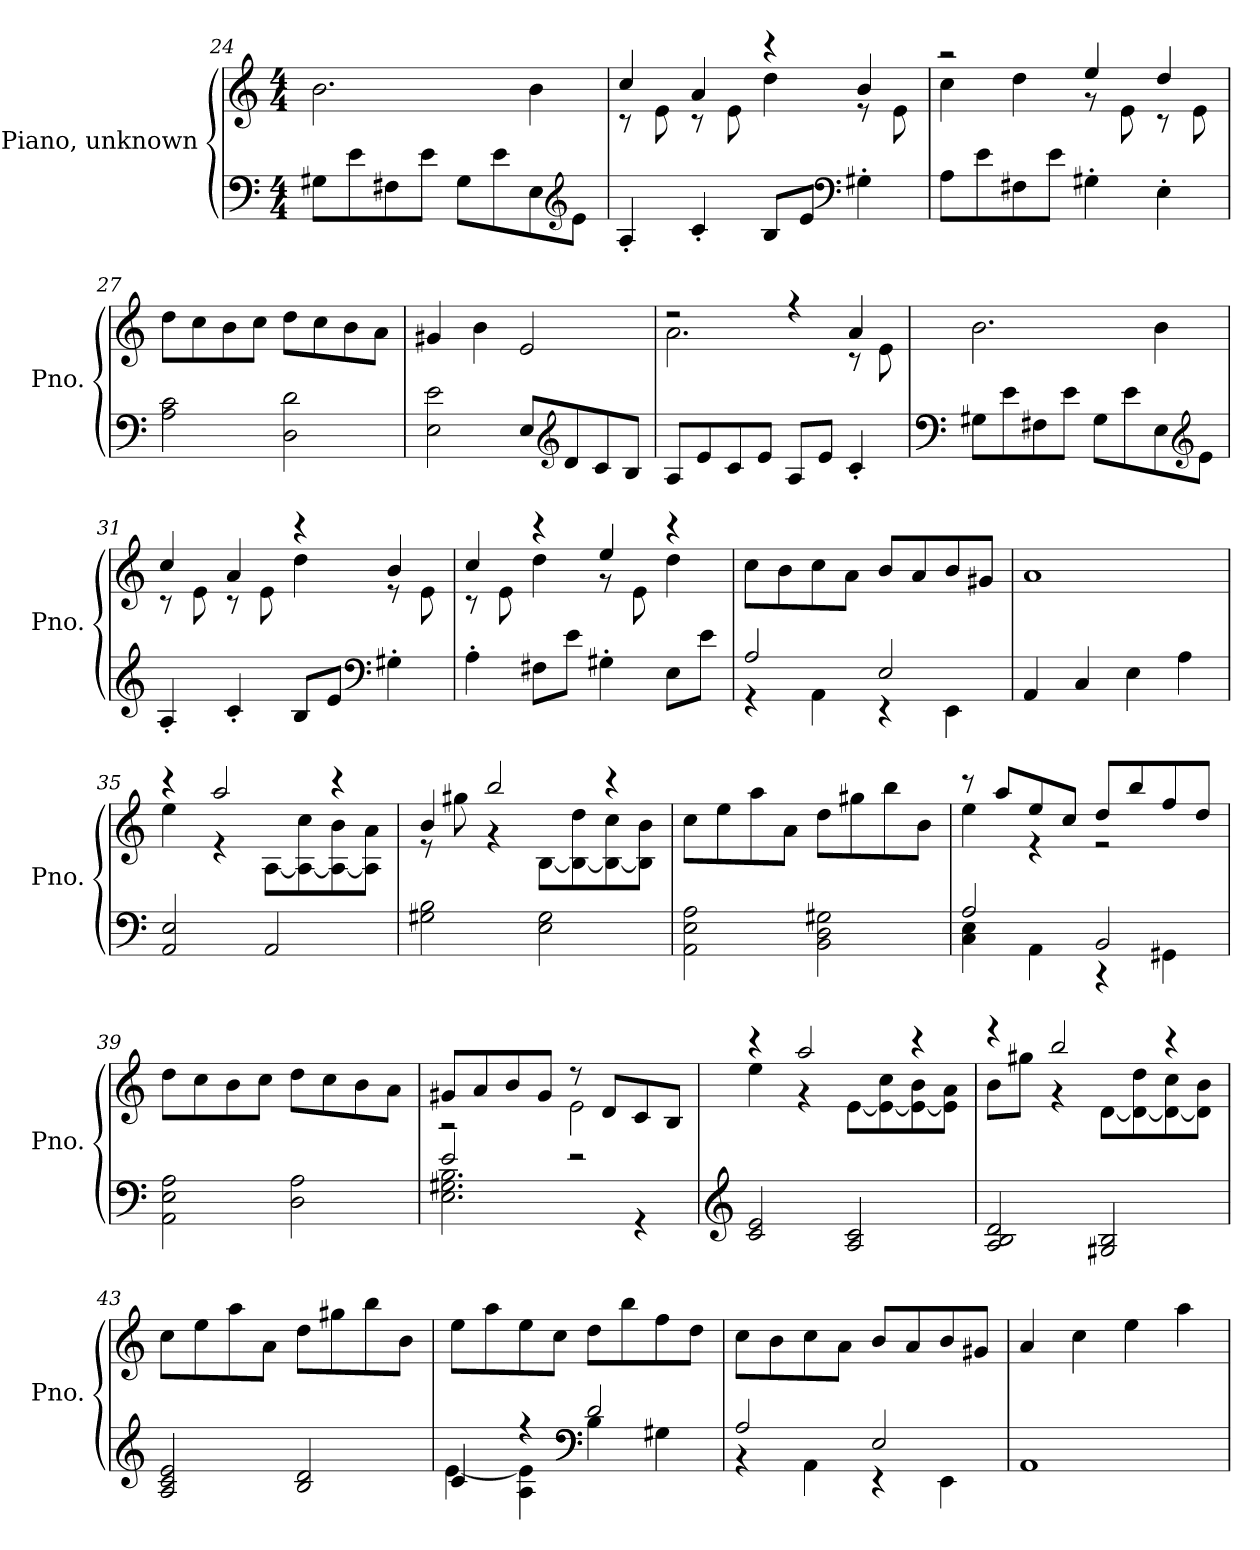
**kern	**kern
*part1	*part1
*staff2	*staff1
*I"Piano, unknown	*
*I'Pno.	*
*clefF4	*clefG2
*k[]	*k[]
*M4/4	*M4/4
=24	=24
8G#X\L	2.b\
8e\	.
8F#X\	.
8e\J	.
8G#\L	.
8e\	.
8E\	4b\
*clefG2	*
8e\J	.
=25	=25
*	*^
4A'/	4cc/	8r
.	.	8e\
4c'/	4a/	8r
.	.	8e\
8B/L	4r	4dd\
8e/J	.	.
*clefF4	*	*
4G#X'\	4b/	8r
.	.	8e\
=26	=26	=26
8A\L	2r	4cc\
8e\	.	.
8F#X\	.	4dd\
8e\J	.	.
4G#X'\	4ee/	8r
.	.	8e\
4E'\	4dd/	8r
.	.	8e\
*	*v	*v
!!LO:LB:g=z
=27	=27
2A\ 2c\	8dd\L
.	8cc\
.	8b\
.	8cc\J
2D\ 2d\	8dd\L
.	8cc\
.	8b\
.	8a\J
=28	=28
2E\ 2e\	4g#X/
.	4b\
8E/L	2e/
*clefG2	*
8d/	.
8c/	.
8B/J	.
=29	=29
*	*^
8A/L	2r	2.a\
8e/	.	.
8c/	.	.
8e/J	.	.
8A/L	4r	.
8e/J	.	.
4c'/	4a/	8r
.	.	8e\
*	*v	*v
=30	=30
*clefF4	*
8G#X\L	2.b\
8e\	.
8F#X\	.
8e\J	.
8G#\L	.
8e\	.
8E\	4b\
*clefG2	*
8e\J	.
!!LO:PB:g=z
=31	=31
*	*^
4A'/	4cc/	8r
.	.	8e\
4c'/	4a/	8r
.	.	8e\
8B/L	4r	4dd\
8e/J	.	.
*clefF4	*	*
4G#X'\	4b/	8r
.	.	8e\
=32	=32	=32
4A'\	4cc/	8r
.	.	8e\
8F#X\L	4r	4dd\
8e\J	.	.
4G#X'\	4ee/	8r
.	.	8e\
8E\L	4r	4dd\
8e\J	.	.
*	*v	*v
=33	=33
*^	*
2A/	4r	8cc\L
.	.	8b\
.	4AA\	8cc\
.	.	8a\J
2E/	4r	8b/L
.	.	8a/
.	4EE\	8b/
.	.	8g#X/J
*v	*v	*
=34	=34
4AA/	1a
4C/	.
4E\	.
4A\	.
=35	=35
*	*^
2AA/ 2E/	4r	4ee\
.	2aa/	4r
2AA/	.	[8A\L
.	.	8A\_ 8cc\
.	4r	8A\_ 8b\
.	.	8A\] 8a\J
!!LO:LB:g=z	!!
=36	=36	=36
2G#X\ 2B\	4b/	8r
.	.	8gg#X\
.	2bb/	4r
2E\ 2G#\	.	[8B\L
.	.	8B\_ 8dd\
.	4r	8B\_ 8cc\
.	.	8B\] 8b\J
*	*v	*v
=37	=37
2AA\ 2E\ 2A\	8cc\L
.	8ee\
.	8aa\
.	8a\J
2BB\ 2D\ 2G#X\	8dd\L
.	8gg#X\
.	8bb\
.	8b\J
=38	=38
*^	*^
2A/	4C\ 4E\	8r	4ee\
.	.	8aa/L	.
.	4AA\	8ee/	4r
.	.	8cc/J	.
2BB/	4r	8dd/L	2r
.	.	8bb/	.
.	4GG#X\	8ff/	.
.	.	8dd/J	.
*v	*v	*	*
*	*v	*v
=39	=39
2AA\ 2E\ 2A\	8dd\L
.	8cc\
.	8b\
.	8cc\J
2D\ 2A\	8dd\L
.	8cc\
.	8b\
.	8a\J
!!LO:LB:g=z
=40	=40
*^	*^
2e/	2.E\ 2.G#X\ 2.B\	8g#X/L	2r
.	.	8a/	.
.	.	8b/	.
.	.	8g#/J	.
2r	.	8r	2e\
.	.	8d/L	.
.	4r	8c/	.
.	.	8B/J	.
*v	*v	*	*
=41	=41	=41
*clefG2	*	*
2c/ 2e/	4r	4ee\
.	2aa/	4r
2A/ 2c/	.	[8e\L
.	.	8e\_ 8cc\
.	4r	8e\_ 8b\
.	.	8e\] 8a\J
=42	=42	=42
2A/ 2B/ 2d/	4r	8b\L
.	.	8gg#X\J
.	2bb/	4r
2G#X/ 2B/	.	[8d\L
.	.	8d\_ 8dd\
.	4r	8d\_ 8cc\
.	.	8d\] 8b\J
*	*v	*v
=43	=43
2A/ 2c/ 2e/	8cc\L
.	8ee\
.	8aa\
.	8a\J
2B/ 2d/	8dd\L
.	8gg#X\
.	8bb\
.	8b\J
!!LO:LB:g=z
=44	=44
*^	*
4c/	[4e\	8ee\L
.	.	8aa\
4r	4A\ 4e\]	8ee\
.	.	8cc\J
*clefF4	*	*
2d/	4B\	8dd\L
.	.	8bb\
.	4G#X\	8ff\
.	.	8dd\J
=45	=45	=45
2A/	4r	8cc\L
.	.	8b\
.	4AA\	8cc\
.	.	8a\J
2E/	4r	8b/L
.	.	8a/
.	4EE\	8b/
.	.	8g#X/J
*v	*v	*
=46	=46
1AA	4a/
.	4cc\
.	4ee\
.	4aa\
=	=
*-	*-
